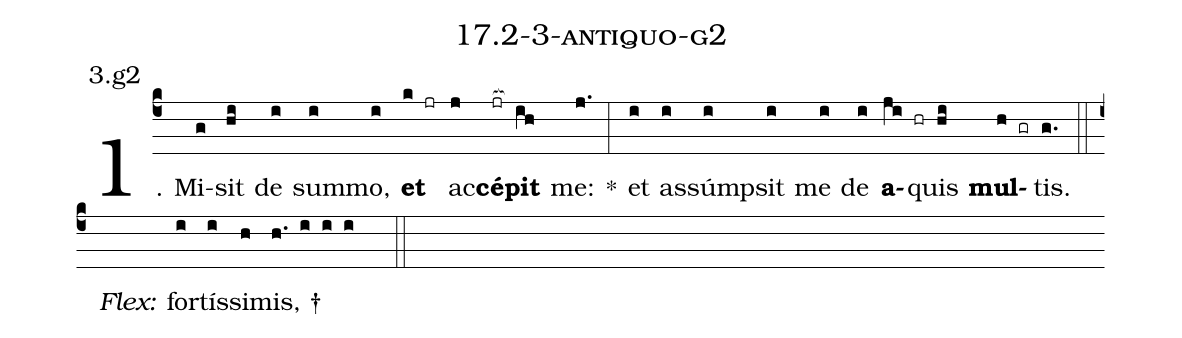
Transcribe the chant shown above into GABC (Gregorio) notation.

name: 17.2-3-antiquo-g2;
annotation: 3.g2;
%%
(c4)1. Mi(g)sit(hi) de(i) sum(i)mo,(i) <b>et</b>(k jr) ac(j)<b>cé</b>(jr[ocb:1{])<b>pit</b>(ih[ocb:0}]) me:(j.) *(:) et(i) as(i)súmp(i)sit(i) me(i) de(i) <b>a</b>(ji hr)quis(hi) <b>mul</b>(h gr)tis.(g.) (::)
<i>Flex:</i>()  for(i)tís(i)si(h)mis, †(h. i i i  ::)

%E(i) u(i) o(ji) u(hi) a(h) e.(g.) (::)
